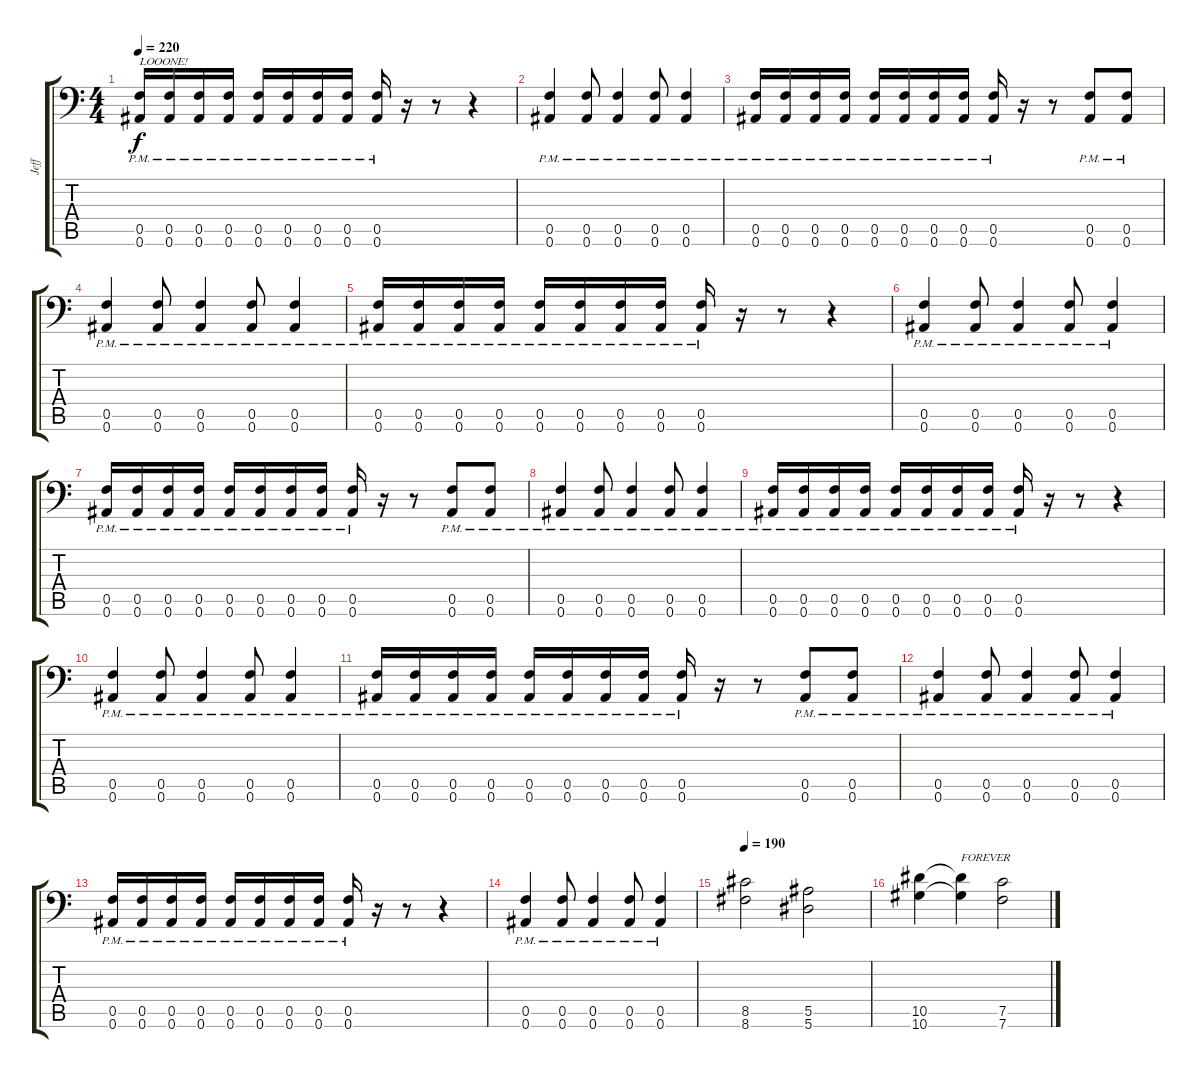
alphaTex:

\track ("Jeff" "Jeff") {instrument distortionguitar}
\staff {score tabs}
\tuning (C4 G3 Eb3 Bb2 F2 Bb1) {hide}
\ts (4 4)
\tempo 220
\clef f4
\ks c
(0.5{pm} 0.6{pm}).16{txt "LOOONE!" dy f} (0.5{pm} 0.6{pm}).16 (0.5{pm} 0.6{pm}).16 (0.5{pm} 0.6{pm}).16 (0.5{pm} 0.6{pm}).16 (0.5{pm} 0.6{pm}).16 (0.5{pm} 0.6{pm}).16 (0.5{pm} 0.6{pm}).16 (0.5{pm} 0.6{pm}).16 r.16 r.8 r.4 |
(0.5{pm} 0.6{pm}).4 (0.5{pm} 0.6{pm}).8 (0.5{pm} 0.6{pm}).4 (0.5{pm} 0.6{pm}).8 (0.5{pm} 0.6{pm}).4 |
(0.5{pm} 0.6{pm}).16 (0.5{pm} 0.6{pm}).16 (0.5{pm} 0.6{pm}).16 (0.5{pm} 0.6{pm}).16 (0.5{pm} 0.6{pm}).16 (0.5{pm} 0.6{pm}).16 (0.5{pm} 0.6{pm}).16 (0.5{pm} 0.6{pm}).16 (0.5{pm} 0.6{pm}).16 r.16 r.8 (0.5{pm} 0.6{pm}).8 (0.5{pm} 0.6{pm}).8 |
(0.5{pm} 0.6{pm}).4 (0.5{pm} 0.6{pm}).8 (0.5{pm} 0.6{pm}).4 (0.5{pm} 0.6{pm}).8 (0.5{pm} 0.6{pm}).4 |
(0.5{pm} 0.6{pm}).16 (0.5{pm} 0.6{pm}).16 (0.5{pm} 0.6{pm}).16 (0.5{pm} 0.6{pm}).16 (0.5{pm} 0.6{pm}).16 (0.5{pm} 0.6{pm}).16 (0.5{pm} 0.6{pm}).16 (0.5{pm} 0.6{pm}).16 (0.5{pm} 0.6{pm}).16 r.16 r.8 r.4 |
(0.5{pm} 0.6{pm}).4 (0.5{pm} 0.6{pm}).8 (0.5{pm} 0.6{pm}).4 (0.5{pm} 0.6{pm}).8 (0.5{pm} 0.6{pm}).4 |
(0.5{pm} 0.6{pm}).16 (0.5{pm} 0.6{pm}).16 (0.5{pm} 0.6{pm}).16 (0.5{pm} 0.6{pm}).16 (0.5{pm} 0.6{pm}).16 (0.5{pm} 0.6{pm}).16 (0.5{pm} 0.6{pm}).16 (0.5{pm} 0.6{pm}).16 (0.5{pm} 0.6{pm}).16 r.16 r.8 (0.5{pm} 0.6{pm}).8 (0.5{pm} 0.6{pm}).8 |
(0.5{pm} 0.6{pm}).4 (0.5{pm} 0.6{pm}).8 (0.5{pm} 0.6{pm}).4 (0.5{pm} 0.6{pm}).8 (0.5{pm} 0.6{pm}).4 |
(0.5{pm} 0.6{pm}).16 (0.5{pm} 0.6{pm}).16 (0.5{pm} 0.6{pm}).16 (0.5{pm} 0.6{pm}).16 (0.5{pm} 0.6{pm}).16 (0.5{pm} 0.6{pm}).16 (0.5{pm} 0.6{pm}).16 (0.5{pm} 0.6{pm}).16 (0.5{pm} 0.6{pm}).16 r.16 r.8 r.4 |
(0.5{pm} 0.6{pm}).4 (0.5{pm} 0.6{pm}).8 (0.5{pm} 0.6{pm}).4 (0.5{pm} 0.6{pm}).8 (0.5{pm} 0.6{pm}).4 |
(0.5{pm} 0.6{pm}).16 (0.5{pm} 0.6{pm}).16 (0.5{pm} 0.6{pm}).16 (0.5{pm} 0.6{pm}).16 (0.5{pm} 0.6{pm}).16 (0.5{pm} 0.6{pm}).16 (0.5{pm} 0.6{pm}).16 (0.5{pm} 0.6{pm}).16 (0.5{pm} 0.6{pm}).16 r.16 r.8 (0.5{pm} 0.6{pm}).8 (0.5{pm} 0.6{pm}).8 |
(0.5{pm} 0.6{pm}).4 (0.5{pm} 0.6{pm}).8 (0.5{pm} 0.6{pm}).4 (0.5{pm} 0.6{pm}).8 (0.5{pm} 0.6{pm}).4 |
(0.5{pm} 0.6{pm}).16 (0.5{pm} 0.6{pm}).16 (0.5{pm} 0.6{pm}).16 (0.5{pm} 0.6{pm}).16 (0.5{pm} 0.6{pm}).16 (0.5{pm} 0.6{pm}).16 (0.5{pm} 0.6{pm}).16 (0.5{pm} 0.6{pm}).16 (0.5{pm} 0.6{pm}).16 r.16 r.8 r.4 |
(0.5{pm} 0.6{pm}).4 (0.5{pm} 0.6{pm}).8 (0.5{pm} 0.6{pm}).4 (0.5{pm} 0.6{pm}).8 (0.5{pm} 0.6{pm}).4 |
\tempo 190
(8.5 8.6).2 (5.5 5.6).2 |
(10.5 10.6).4 (10.5{t} 10.6{t}).4{txt "FOREVER"} (7.5 7.6).2
